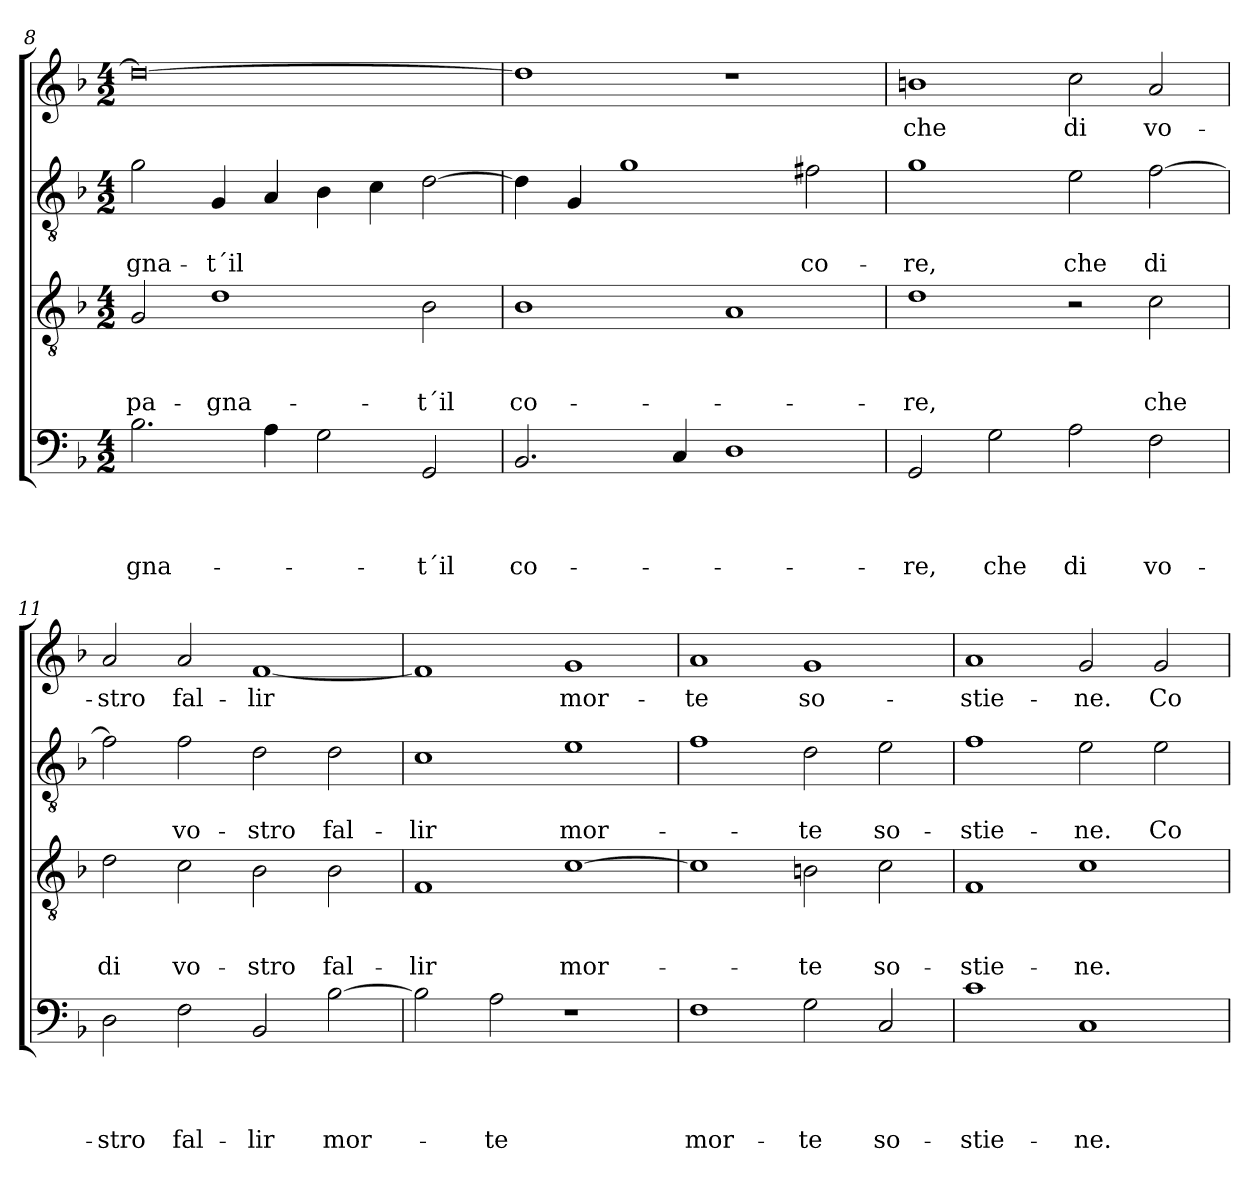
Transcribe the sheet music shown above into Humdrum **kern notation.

**kern	**text	**text	**text	**text	**kern	**text	**text	**text	**kern	**text	**text	**kern	**text
*part4	*part4	*part4	*part4	*part4	*part3	*part3	*part3	*part3	*part2	*part2	*part2	*part1	*part1
*staff4	*staff4	*staff4	*staff4	*staff4	*staff3	*staff3	*staff3	*staff3	*staff2	*staff2	*staff2	*staff1	*staff1
!!LO:LB:g=z
*clefF4	*	*	*	*	*clefGv2	*	*	*	*clefGv2	*	*	*clefG2	*
*k[b-]	*	*	*	*	*k[b-]	*	*	*	*k[b-]	*	*	*k[b-]	*
*F:	*	*	*	*	*F:	*	*	*	*F:	*	*	*F:	*
*M4/2	*	*	*	*	*M4/2	*	*	*	*M4/2	*	*	*M4/2	*
=8	=8	=8	=8	=8	=8	=8	=8	=8	=8	=8	=8	=8	=8
!	!	!	!	!LO:LY:b	!	!	!	!LO:LY:b	!	!	!LO:LY:b	!	!
2.B-\	.	.	.	-gna-	2G/	.	.	-pa-	2g\	.	-gna-	0dd_	.
!	!	!	!	!	!	!	!	!LO:LY:b	!	!	!LO:LY:b	!	!
.	.	.	.	.	1d	.	.	-gna-	4G/	.	-t´il	.	.
4A\	.	.	.	.	.	.	.	.	4A/	.	.	.	.
2G\	.	.	.	.	.	.	.	.	4B-\	.	.	.	.
.	.	.	.	.	.	.	.	.	4c\	.	.	.	.
!	!	!	!	!LO:LY:b	!	!	!	!LO:LY:b	!	!	!	!	!
2GG/	.	.	.	-t´il	2B-\	.	.	-t´il	[2d\	.	.	.	.
=9	=9	=9	=9	=9	=9	=9	=9	=9	=9	=9	=9	=9	=9
!	!	!	!	!LO:LY:b	!	!	!	!LO:LY:b	!	!	!	!	!
2.BB-/	.	.	.	co-	1B-	.	.	co-	4d\]	.	.	1dd]	.
.	.	.	.	.	.	.	.	.	4G/	.	.	.	.
.	.	.	.	.	.	.	.	.	1g	.	.	.	.
4C/	.	.	.	.	.	.	.	.	.	.	.	.	.
1D	.	.	.	.	1A	.	.	.	.	.	.	1r	.
!	!	!	!	!	!	!	!	!	!	!	!LO:LY:b	!	!
.	.	.	.	.	.	.	.	.	2f#X\	.	co-	.	.
=10	=10	=10	=10	=10	=10	=10	=10	=10	=10	=10	=10	=10	=10
!	!	!	!	!LO:LY:b	!	!	!	!LO:LY:b	!	!	!LO:LY:b	!	!LO:LY:b
2GG/	.	.	.	-re,	1d	.	.	-re,	1g	.	-re,	1bn	che
!	!	!	!	!LO:LY:b	!	!	!	!	!	!	!	!	!
2G\	.	.	.	che	.	.	.	.	.	.	.	.	.
!	!	!	!	!LO:LY:b	!	!	!	!	!	!	!LO:LY:b	!	!LO:LY:b
2A\	.	.	.	di	2r	.	.	.	2e\	.	che	2cc\	di
!	!	!	!	!LO:LY:b	!	!	!	!LO:LY:b	!	!	!LO:LY:b	!	!LO:LY:b
2F\	.	.	.	vo-	2c\	.	.	che	[2f\	.	di	2a/	vo-
=11	=11	=11	=11	=11	=11	=11	=11	=11	=11	=11	=11	=11	=11
!	!	!	!	!LO:LY:b	!	!	!	!LO:LY:b	!	!	!	!	!LO:LY:b
2D\	.	.	.	-stro	2d\	.	.	di	2f\]	.	.	2a/	-stro
!	!	!	!	!LO:LY:b	!	!	!	!LO:LY:b	!	!	!LO:LY:b	!	!LO:LY:b
2F\	.	.	.	fal-	2c\	.	.	vo-	2f\	.	vo-	2a/	fal-
!	!	!	!	!LO:LY:b	!	!	!	!LO:LY:b	!	!	!LO:LY:b	!	!LO:LY:b
2BB-/	.	.	.	-lir	2B-\	.	.	-stro	2d\	.	-stro	[1f	-lir
!	!	!	!	!LO:LY:b	!	!	!	!LO:LY:b	!	!	!LO:LY:b	!	!
[2B-\	.	.	.	mor-	2B-\	.	.	fal-	2d\	.	fal-	.	.
=12	=12	=12	=12	=12	=12	=12	=12	=12	=12	=12	=12	=12	=12
!	!	!	!	!	!	!	!	!LO:LY:b	!	!	!LO:LY:b	!	!
2B-\]	.	.	.	.	1F	.	.	-lir	1c	.	-lir	1f]	.
!	!	!	!	!LO:LY:b	!	!	!	!	!	!	!	!	!
2A\	.	.	.	-te	.	.	.	.	.	.	.	.	.
!	!	!	!	!	!	!	!	!LO:LY:b	!	!	!LO:LY:b	!	!LO:LY:b
1r	.	.	.	.	[1c	.	.	mor-	1e	.	mor-	1g	mor-
=13	=13	=13	=13	=13	=13	=13	=13	=13	=13	=13	=13	=13	=13
!	!	!	!	!LO:LY:b	!	!	!	!	!	!	!	!	!LO:LY:b
1F	.	.	.	mor-	1c]	.	.	.	1f	.	.	1a	-te
!	!	!	!	!LO:LY:b	!	!	!	!LO:LY:b	!	!	!LO:LY:b	!	!LO:LY:b
2G\	.	.	.	-te	2Bn\	.	.	-te	2d\	.	-te	1g	so-
!	!	!	!	!LO:LY:b	!	!	!	!LO:LY:b	!	!	!LO:LY:b	!	!
2C/	.	.	.	so-	2c\	.	.	so-	2e\	.	so-	.	.
!!LO:LB:g=z
=14	=14	=14	=14	=14	=14	=14	=14	=14	=14	=14	=14	=14	=14
!	!	!	!	!LO:LY:b	!	!	!	!LO:LY:b	!	!	!LO:LY:b	!	!LO:LY:b
1c	.	.	.	-stie-	1F	.	.	-stie-	1f	.	-stie-	1a	-stie-
!	!	!	!	!LO:LY:b	!	!	!	!LO:LY:b	!	!	!LO:LY:b	!	!LO:LY:b
1C	.	.	.	-ne.	1c	.	.	-ne.	2e\	.	-ne.	2g/	-ne.
!	!	!	!	!	!	!	!	!	!	!	!LO:LY:b	!	!LO:LY:b
.	.	.	.	.	.	.	.	.	2e\	.	Co-	2g/	Co-
=	=	=	=	=	=	=	=	=	=	=	=	=	=
*-	*-	*-	*-	*-	*-	*-	*-	*-	*-	*-	*-	*-	*-
